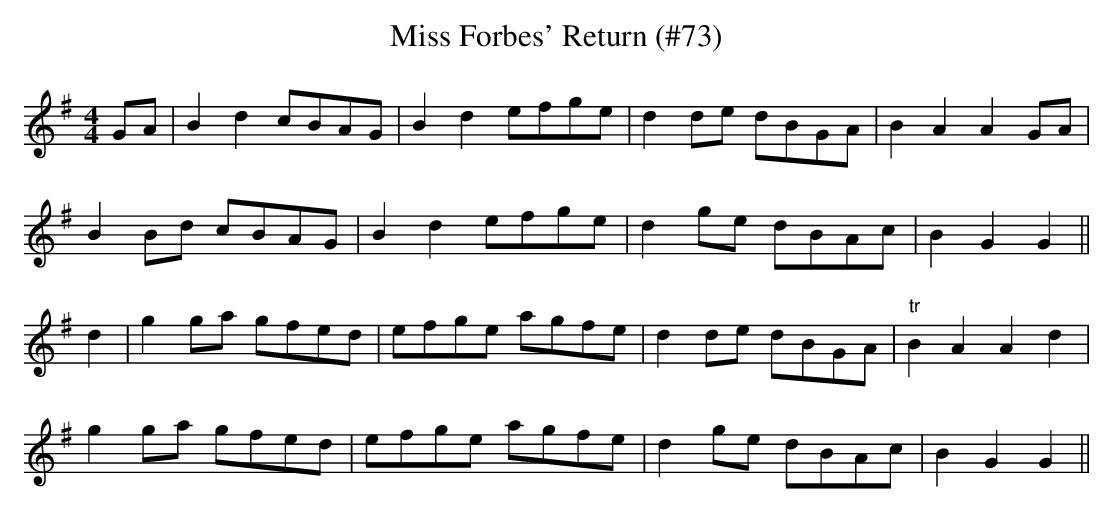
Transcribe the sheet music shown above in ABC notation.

X:1
T:Miss Forbes' Return (#73)
M:4/4
L:1/8
K:G
GA|B2 d2 cBAG|B2 d2 efge|d2 de dBGA|B2 A2 A2 GA|
B2 Bd cBAG|B2 d2 efge|d2 ge dBAc|B2 G2 G2||
d2|g2 ga gfed|efge agfe|d2 de dBGA|"tr"B2 A2 A2 d2|
g2 ga gfed|efge agfe|d2 ge dBAc|B2 G2 G2||
